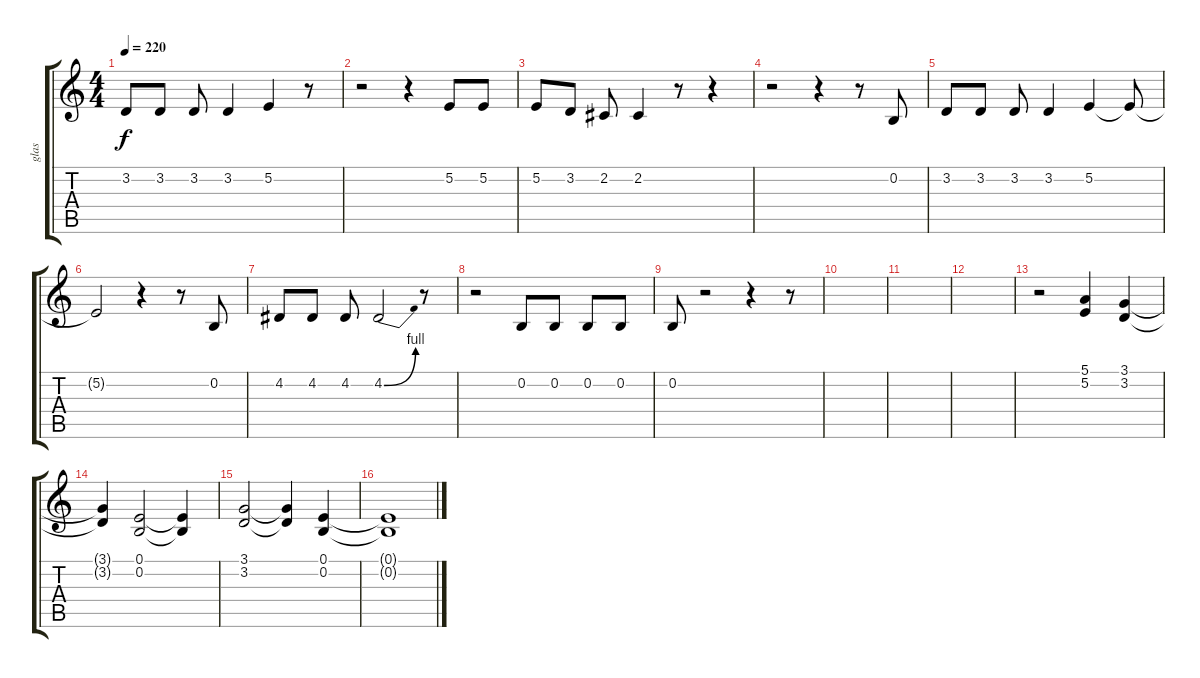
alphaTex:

\track ("glas" "glas") {instrument stringensemble1}
\staff {score tabs}
\tuning (E4 B3 G3 D3 A2 E2) {hide}
\ts (4 4)
\tempo 220
\clef g2
\ks c
3.2.8{dy f} 3.2.8 3.2.8 3.2.4 5.2.4 r.8 |
r.2 r.4 5.2.8 5.2.8 |
5.2.8 3.2.8 2.2.8 2.2.4 r.8 r.4 |
r.2 r.4 r.8 0.2.8 |
3.2.8 3.2.8 3.2.8 3.2.4 5.2.4 5.2{t}.8 |
5.2{t}.2 r.4 r.8 0.2.8 |
4.2.8 4.2.8 4.2.8 4.2{be (bend 0 0 60 4)}.2 r.8 |
r.2 0.2.8 0.2.8 0.2.8 0.2.8 |
0.2.8 r.2 r.4 r.8 |
|
|
|
r.2 (5.1 5.2).4 (3.1 3.2).4 |
(3.1{t} 3.2{t}).4 (0.1 0.2).2 (0.1{t} 0.2{t}).4 |
(3.1 3.2).2 (3.1{t} 3.2{t}).4 (0.1 0.2).4 |
(0.1{t} 0.2{t}).1
